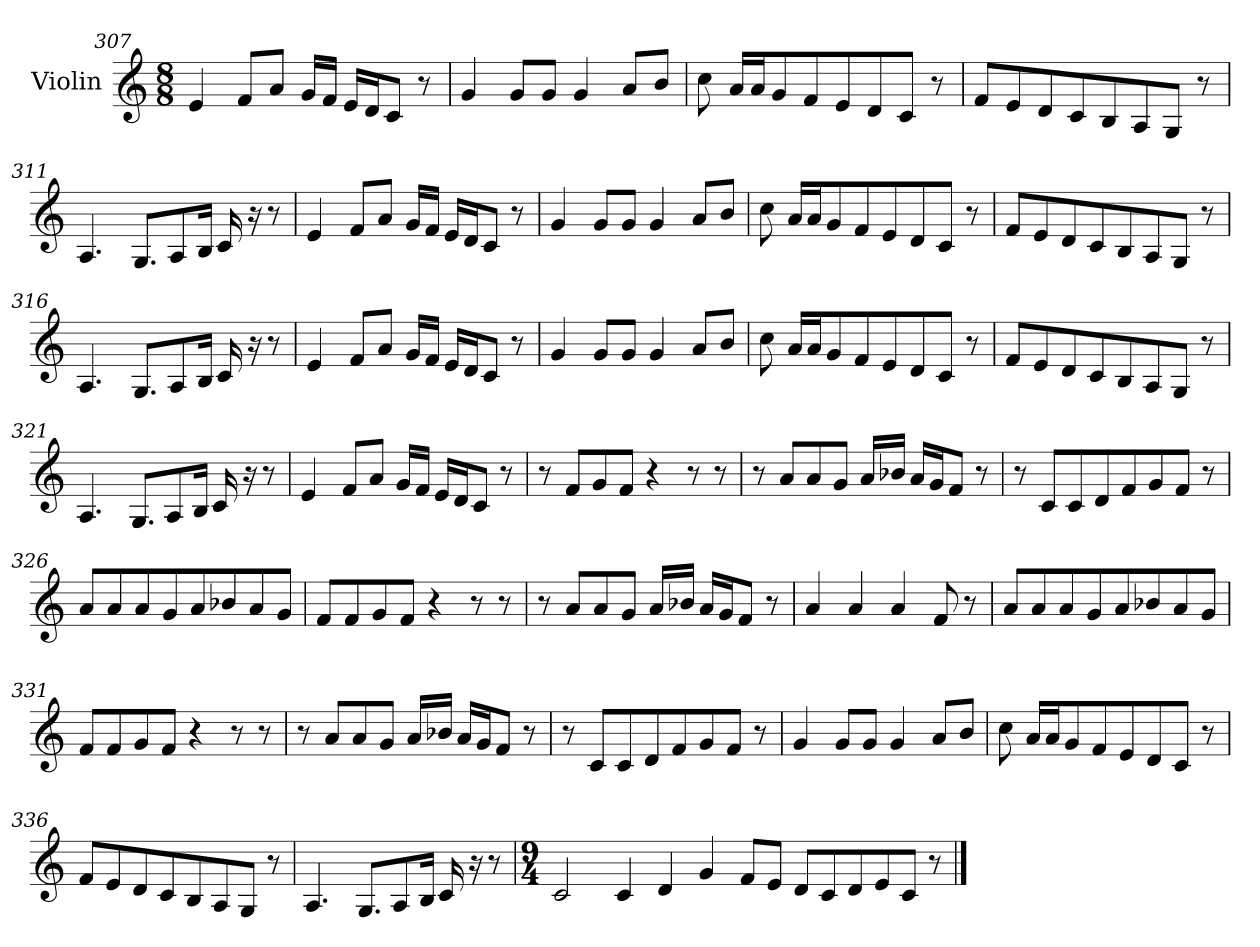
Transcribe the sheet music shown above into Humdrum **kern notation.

**kern
*part1
*staff1
*I"Violin
!!LO:PB:g=z
*clefG2
*k[]
*C:
*M8/8
=307
4e/
8f/L
8a/J
16g/LL
16f/JJ
16e/LL
16d/J
8c/J
8r
=308
4g/
8g/L
8g/J
4g/
8a/L
8b/J
=309
8cc\
16a/LL
16a/J
8g/
8f/
8e/
8d/
8c/J
8r
!!LO:PB:g=z
=310
8f/L
8e/
8d/
8c/
8B/
8A/
8G/J
8r
=311
4.A/
8.G/L
8A/
16B/Jk
16c/
16r
8r
=312
4e/
8f/L
8a/J
16g/LL
16f/JJ
16e/LL
16d/J
8c/J
8r
!!LO:PB:g=z
=313
4g/
8g/L
8g/J
4g/
8a/L
8b/J
=314
8cc\
16a/LL
16a/J
8g/
8f/
8e/
8d/
8c/J
8r
!!LO:PB:g=z
=315
8f/L
8e/
8d/
8c/
8B/
8A/
8G/J
8r
=316
4.A/
8.G/L
8A/
16B/Jk
16c/
16r
8r
!!LO:PB:g=z
=317
4e/
8f/L
8a/J
16g/LL
16f/JJ
16e/LL
16d/J
8c/J
8r
=318
4g/
8g/L
8g/J
4g/
8a/L
8b/J
!!LO:PB:g=z
=319
8cc\
16a/LL
16a/J
8g/
8f/
8e/
8d/
8c/J
8r
=320
8f/L
8e/
8d/
8c/
8B/
8A/
8G/J
8r
!!LO:PB:g=z
=321
4.A/
8.G/L
8A/
16B/Jk
16c/
16r
8r
=322
4e/
8f/L
8a/J
16g/LL
16f/JJ
16e/LL
16d/J
8c/J
8r
!!LO:PB:g=z
=323
8r
8f/L
8g/
8f/J
4r
8r
8r
=324
8r
8a/L
8a/
8g/J
16a/LL
16b-X/JJ
16a/LL
16g/J
8f/J
8r
!!LO:PB:g=z
=325
8r
8c/L
8c/
8d/
8f/
8g/
8f/J
8r
=326
8a/L
8a/
8a/
8g/
8a/
8b-X/
8a/
8g/J
!!LO:PB:g=z
=327
8f/L
8f/
8g/
8f/J
4r
8r
8r
=328
8r
8a/L
8a/
8g/J
16a/LL
16b-X/JJ
16a/LL
16g/J
8f/J
8r
!!LO:PB:g=z
=329
4a/
4a/
4a/
8f/
8r
=330
8a/L
8a/
8a/
8g/
8a/
8b-X/
8a/
8g/J
!!LO:PB:g=z
=331
8f/L
8f/
8g/
8f/J
4r
8r
8r
=332
8r
8a/L
8a/
8g/J
16a/LL
16b-X/JJ
16a/LL
16g/J
8f/J
8r
!!LO:PB:g=z
=333
8r
8c/L
8c/
8d/
8f/
8g/
8f/J
8r
=334
4g/
8g/L
8g/J
4g/
8a/L
8b/J
!!LO:PB:g=z
=335
8cc\
16a/LL
16a/J
8g/
8f/
8e/
8d/
8c/J
8r
=336
8f/L
8e/
8d/
8c/
8B/
8A/
8G/J
8r
!!LO:PB:g=z
=337
4.A/
8.G/L
8A/
16B/Jk
16c/
16r
8r
!!LO:PB:g=z
=338
*M9/4
*MM60
2c/
4c/
4d/
4g/
8f/L
8e/J
8d/L
8c/
8d/
8e/
8c/J
8r
==
*-
